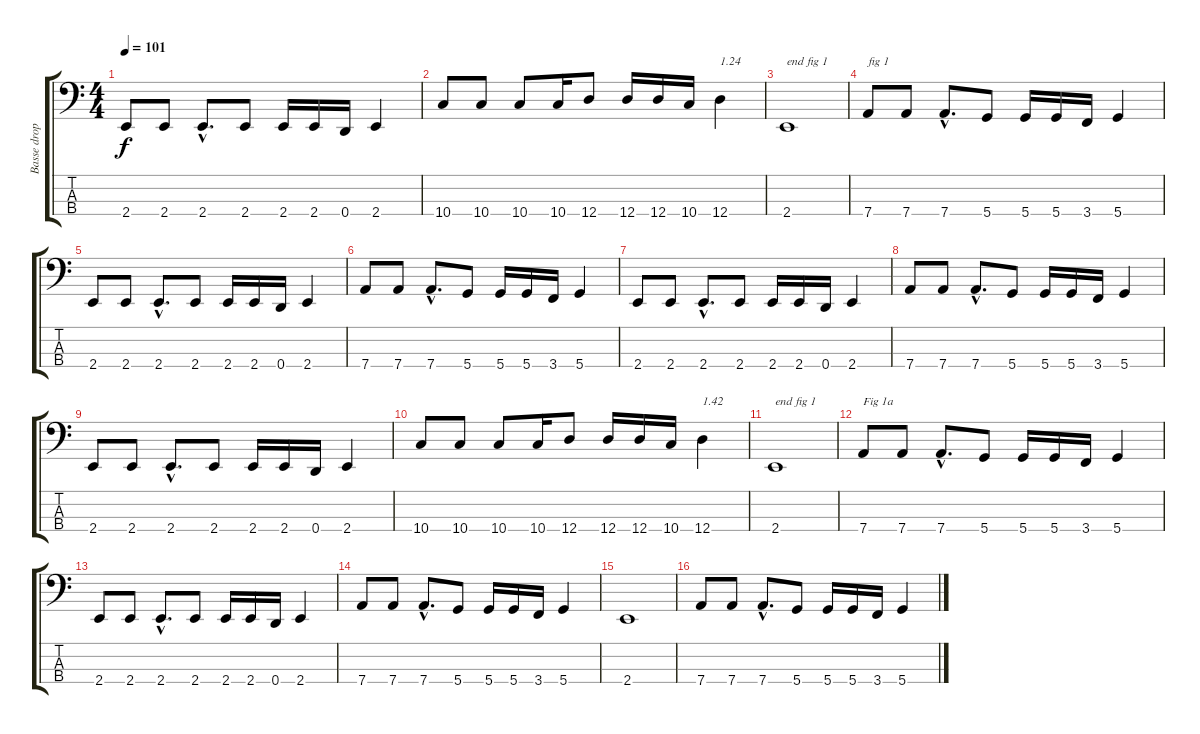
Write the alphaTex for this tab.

\track ("Basse dropped D" "Basse drop") {instrument electricbasspick}
\staff {score tabs}
\tuning (G2 D2 A1 D1) {hide}
\ts (4 4)
\tempo 101
\clef f4
\ks c
2.4.8{dy f} 2.4.8 2.4{hac}.8{d} 2.4.8 2.4.16 2.4.16 0.4.16 2.4.4 |
10.4.8 10.4.8 10.4.8 10.4.16 12.4.8 12.4.16 12.4.16 10.4.16 12.4.4{txt "1.24"} |
2.4.1{txt "end fig 1"} |
7.4.8{txt "fig 1"} 7.4.8 7.4{hac}.8{d} 5.4.8 5.4.16 5.4.16 3.4.16 5.4.4 |
2.4.8 2.4.8 2.4{hac}.8{d} 2.4.8 2.4.16 2.4.16 0.4.16 2.4.4 |
7.4.8 7.4.8 7.4{hac}.8{d} 5.4.8 5.4.16 5.4.16 3.4.16 5.4.4 |
2.4.8 2.4.8 2.4{hac}.8{d} 2.4.8 2.4.16 2.4.16 0.4.16 2.4.4 |
7.4.8 7.4.8 7.4{hac}.8{d} 5.4.8 5.4.16 5.4.16 3.4.16 5.4.4 |
2.4.8 2.4.8 2.4{hac}.8{d} 2.4.8 2.4.16 2.4.16 0.4.16 2.4.4 |
10.4.8 10.4.8 10.4.8 10.4.16 12.4.8 12.4.16 12.4.16 10.4.16 12.4.4{txt "1.42"} |
2.4.1{txt "end fig 1"} |
7.4.8{txt "Fig 1a"} 7.4.8 7.4{hac}.8{d} 5.4.8 5.4.16 5.4.16 3.4.16 5.4.4 |
2.4.8 2.4.8 2.4{hac}.8{d} 2.4.8 2.4.16 2.4.16 0.4.16 2.4.4 |
7.4.8 7.4.8 7.4{hac}.8{d} 5.4.8 5.4.16 5.4.16 3.4.16 5.4.4 |
2.4.1 |
7.4.8 7.4.8 7.4{hac}.8{d} 5.4.8 5.4.16 5.4.16 3.4.16 5.4.4
